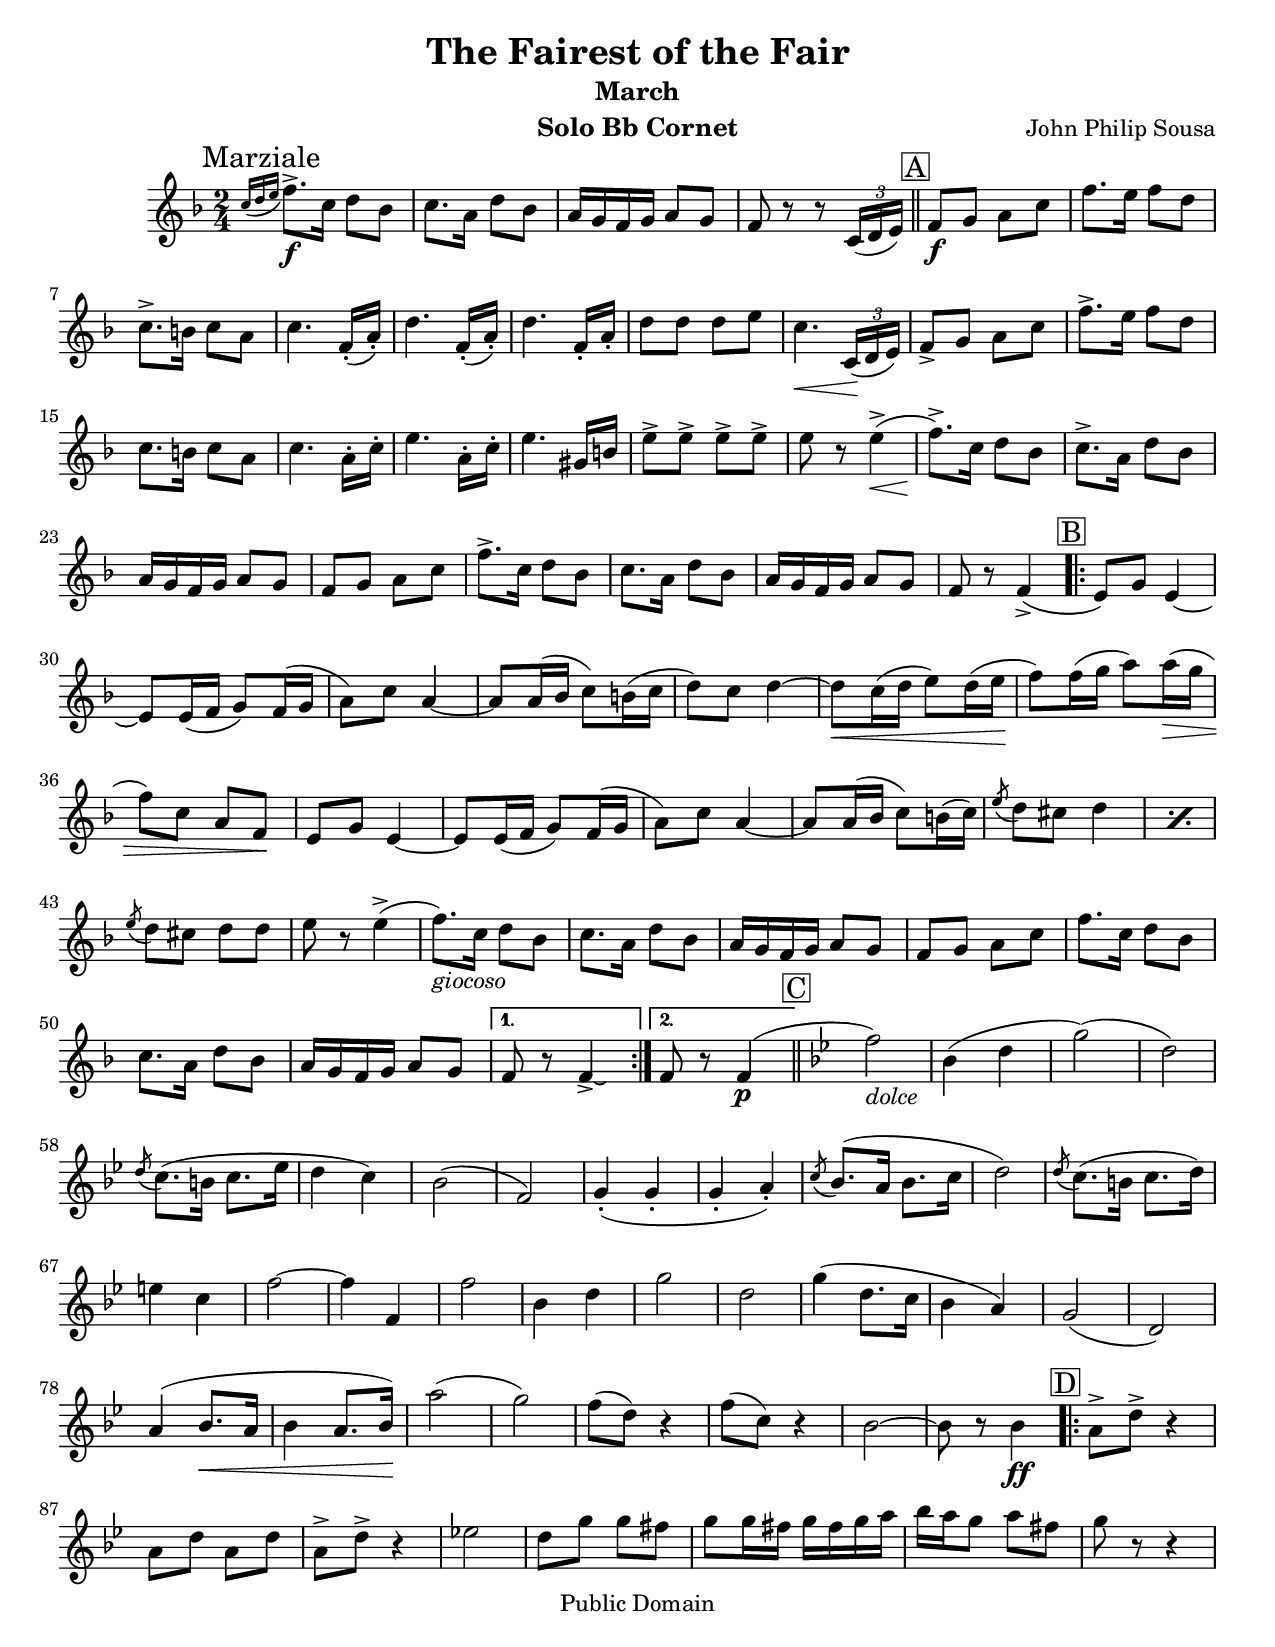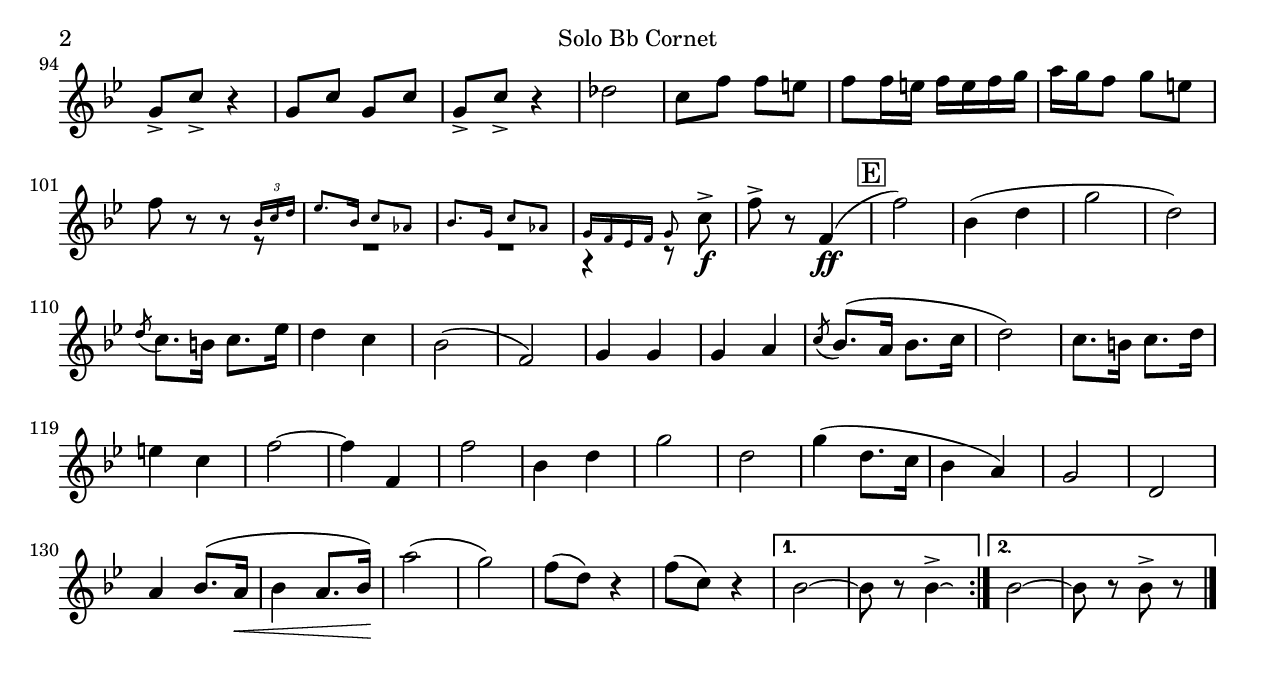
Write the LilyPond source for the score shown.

\version "2.16.2"
\include "JPSFotF.ly"

\paper {
  #(set-paper-size "letter")
}

\header {
  instrument = "Solo Bb Cornet"
}

\score {
  \new Staff { 
    \set Staff.midiInstrument = "trumpet"
    \override Score.RehearsalMark #'break-align-symbol = #'time-signature
    \mark "Marziale"
    <<
      \rehearsalMarks
      \cornetInBbSolo
    >>
  }
  
  \layout {}
  \midi {
    \tempo 4 = 120
  }
}

